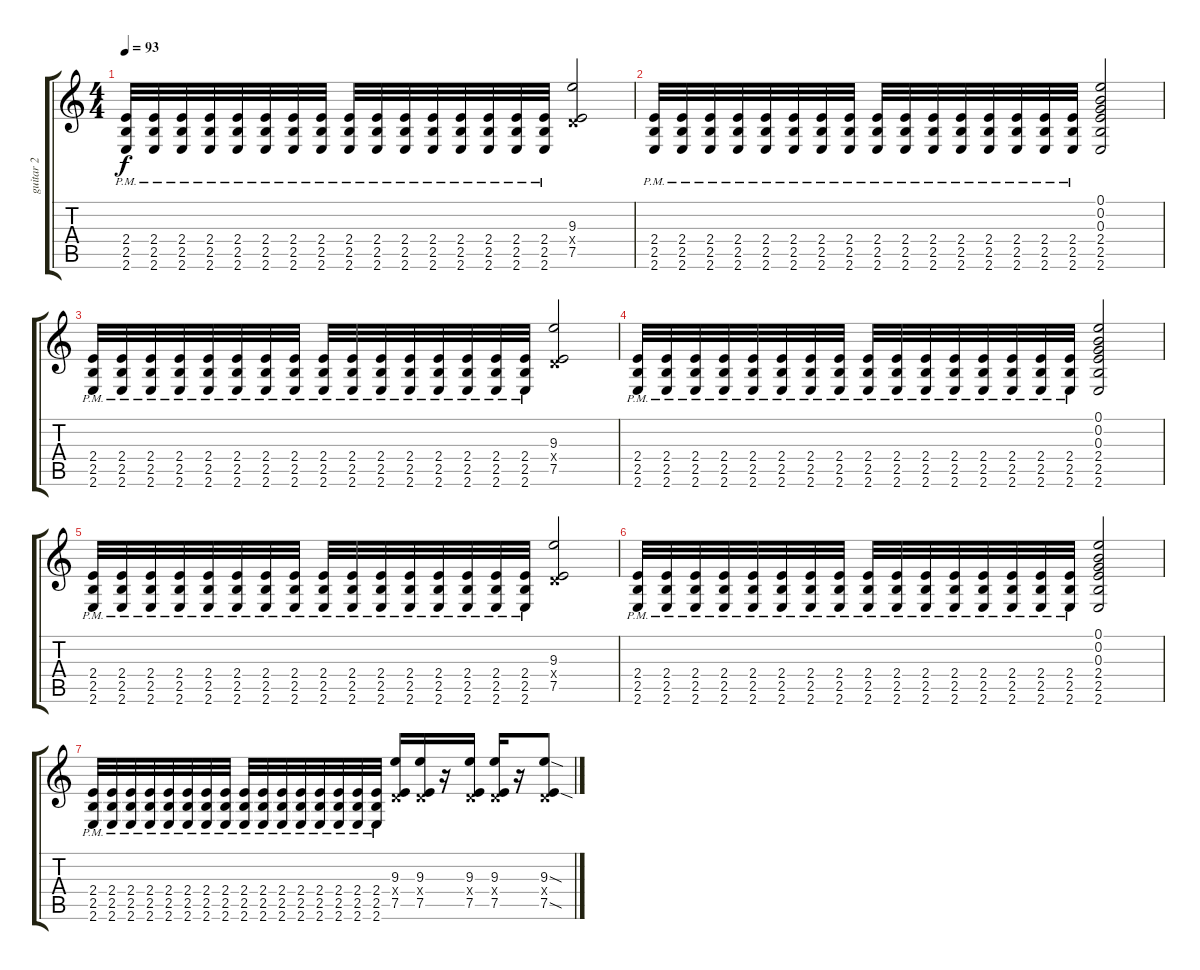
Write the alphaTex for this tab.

\track ("guitar 2" "guitar 2") {instrument distortionguitar}
\staff {score tabs}
\tuning (E4 B3 G3 D3 A2 D2) {hide}
\ts (4 4)
\tempo 93
\clef g2
\ks c
(2.4{pm} 2.5{pm} 2.6{pm}).32{dy f} (2.4{pm} 2.5{pm} 2.6{pm}).32 (2.4{pm} 2.5{pm} 2.6{pm}).32 (2.4{pm} 2.5{pm} 2.6{pm}).32 (2.4{pm} 2.5{pm} 2.6{pm}).32 (2.4{pm} 2.5{pm} 2.6{pm}).32 (2.4{pm} 2.5{pm} 2.6{pm}).32 (2.4{pm} 2.5{pm} 2.6{pm}).32 (2.4{pm} 2.5{pm} 2.6{pm}).32 (2.4{pm} 2.5{pm} 2.6{pm}).32 (2.4{pm} 2.5{pm} 2.6{pm}).32 (2.4{pm} 2.5{pm} 2.6{pm}).32 (2.4{pm} 2.5{pm} 2.6{pm}).32 (2.4{pm} 2.5{pm} 2.6{pm}).32 (2.4{pm} 2.5{pm} 2.6{pm}).32 (2.4{pm} 2.5{pm} 2.6{pm}).32 (9.3 0.4{x} 7.5).2 |
(2.4{pm} 2.5{pm} 2.6{pm}).32 (2.4{pm} 2.5{pm} 2.6{pm}).32 (2.4{pm} 2.5{pm} 2.6{pm}).32 (2.4{pm} 2.5{pm} 2.6{pm}).32 (2.4{pm} 2.5{pm} 2.6{pm}).32 (2.4{pm} 2.5{pm} 2.6{pm}).32 (2.4{pm} 2.5{pm} 2.6{pm}).32 (2.4{pm} 2.5{pm} 2.6{pm}).32 (2.4{pm} 2.5{pm} 2.6{pm}).32 (2.4{pm} 2.5{pm} 2.6{pm}).32 (2.4{pm} 2.5{pm} 2.6{pm}).32 (2.4{pm} 2.5{pm} 2.6{pm}).32 (2.4{pm} 2.5{pm} 2.6{pm}).32 (2.4{pm} 2.5{pm} 2.6{pm}).32 (2.4{pm} 2.5{pm} 2.6{pm}).32 (2.4{pm} 2.5{pm} 2.6{pm}).32 (0.1 0.2 0.3 2.4 2.5 2.6).2 |
(2.4{pm} 2.5{pm} 2.6{pm}).32 (2.4{pm} 2.5{pm} 2.6{pm}).32 (2.4{pm} 2.5{pm} 2.6{pm}).32 (2.4{pm} 2.5{pm} 2.6{pm}).32 (2.4{pm} 2.5{pm} 2.6{pm}).32 (2.4{pm} 2.5{pm} 2.6{pm}).32 (2.4{pm} 2.5{pm} 2.6{pm}).32 (2.4{pm} 2.5{pm} 2.6{pm}).32 (2.4{pm} 2.5{pm} 2.6{pm}).32 (2.4{pm} 2.5{pm} 2.6{pm}).32 (2.4{pm} 2.5{pm} 2.6{pm}).32 (2.4{pm} 2.5{pm} 2.6{pm}).32 (2.4{pm} 2.5{pm} 2.6{pm}).32 (2.4{pm} 2.5{pm} 2.6{pm}).32 (2.4{pm} 2.5{pm} 2.6{pm}).32 (2.4{pm} 2.5{pm} 2.6{pm}).32 (9.3 0.4{x} 7.5).2 |
(2.4{pm} 2.5{pm} 2.6{pm}).32 (2.4{pm} 2.5{pm} 2.6{pm}).32 (2.4{pm} 2.5{pm} 2.6{pm}).32 (2.4{pm} 2.5{pm} 2.6{pm}).32 (2.4{pm} 2.5{pm} 2.6{pm}).32 (2.4{pm} 2.5{pm} 2.6{pm}).32 (2.4{pm} 2.5{pm} 2.6{pm}).32 (2.4{pm} 2.5{pm} 2.6{pm}).32 (2.4{pm} 2.5{pm} 2.6{pm}).32 (2.4{pm} 2.5{pm} 2.6{pm}).32 (2.4{pm} 2.5{pm} 2.6{pm}).32 (2.4{pm} 2.5{pm} 2.6{pm}).32 (2.4{pm} 2.5{pm} 2.6{pm}).32 (2.4{pm} 2.5{pm} 2.6{pm}).32 (2.4{pm} 2.5{pm} 2.6{pm}).32 (2.4{pm} 2.5{pm} 2.6{pm}).32 (0.1 0.2 0.3 2.4 2.5 2.6).2 |
(2.4{pm} 2.5{pm} 2.6{pm}).32 (2.4{pm} 2.5{pm} 2.6{pm}).32 (2.4{pm} 2.5{pm} 2.6{pm}).32 (2.4{pm} 2.5{pm} 2.6{pm}).32 (2.4{pm} 2.5{pm} 2.6{pm}).32 (2.4{pm} 2.5{pm} 2.6{pm}).32 (2.4{pm} 2.5{pm} 2.6{pm}).32 (2.4{pm} 2.5{pm} 2.6{pm}).32 (2.4{pm} 2.5{pm} 2.6{pm}).32 (2.4{pm} 2.5{pm} 2.6{pm}).32 (2.4{pm} 2.5{pm} 2.6{pm}).32 (2.4{pm} 2.5{pm} 2.6{pm}).32 (2.4{pm} 2.5{pm} 2.6{pm}).32 (2.4{pm} 2.5{pm} 2.6{pm}).32 (2.4{pm} 2.5{pm} 2.6{pm}).32 (2.4{pm} 2.5{pm} 2.6{pm}).32 (9.3 0.4{x} 7.5).2 |
(2.4{pm} 2.5{pm} 2.6{pm}).32 (2.4{pm} 2.5{pm} 2.6{pm}).32 (2.4{pm} 2.5{pm} 2.6{pm}).32 (2.4{pm} 2.5{pm} 2.6{pm}).32 (2.4{pm} 2.5{pm} 2.6{pm}).32 (2.4{pm} 2.5{pm} 2.6{pm}).32 (2.4{pm} 2.5{pm} 2.6{pm}).32 (2.4{pm} 2.5{pm} 2.6{pm}).32 (2.4{pm} 2.5{pm} 2.6{pm}).32 (2.4{pm} 2.5{pm} 2.6{pm}).32 (2.4{pm} 2.5{pm} 2.6{pm}).32 (2.4{pm} 2.5{pm} 2.6{pm}).32 (2.4{pm} 2.5{pm} 2.6{pm}).32 (2.4{pm} 2.5{pm} 2.6{pm}).32 (2.4{pm} 2.5{pm} 2.6{pm}).32 (2.4{pm} 2.5{pm} 2.6{pm}).32 (0.1 0.2 0.3 2.4 2.5 2.6).2 |
(2.4{pm} 2.5{pm} 2.6{pm}).32 (2.4{pm} 2.5{pm} 2.6{pm}).32 (2.4{pm} 2.5{pm} 2.6{pm}).32 (2.4{pm} 2.5{pm} 2.6{pm}).32 (2.4{pm} 2.5{pm} 2.6{pm}).32 (2.4{pm} 2.5{pm} 2.6{pm}).32 (2.4{pm} 2.5{pm} 2.6{pm}).32 (2.4{pm} 2.5{pm} 2.6{pm}).32 (2.4{pm} 2.5{pm} 2.6{pm}).32 (2.4{pm} 2.5{pm} 2.6{pm}).32 (2.4{pm} 2.5{pm} 2.6{pm}).32 (2.4{pm} 2.5{pm} 2.6{pm}).32 (2.4{pm} 2.5{pm} 2.6{pm}).32 (2.4{pm} 2.5{pm} 2.6{pm}).32 (2.4{pm} 2.5{pm} 2.6{pm}).32 (2.4{pm} 2.5{pm} 2.6{pm}).32 (9.3 0.4{x} 7.5).16 (9.3 0.4{x} 7.5).16 r.16 (9.3 0.4{x} 7.5).16 (9.3 0.4{x} 7.5).16 r.16 (9.3{sod} 0.4{x} 7.5{sod}).8
